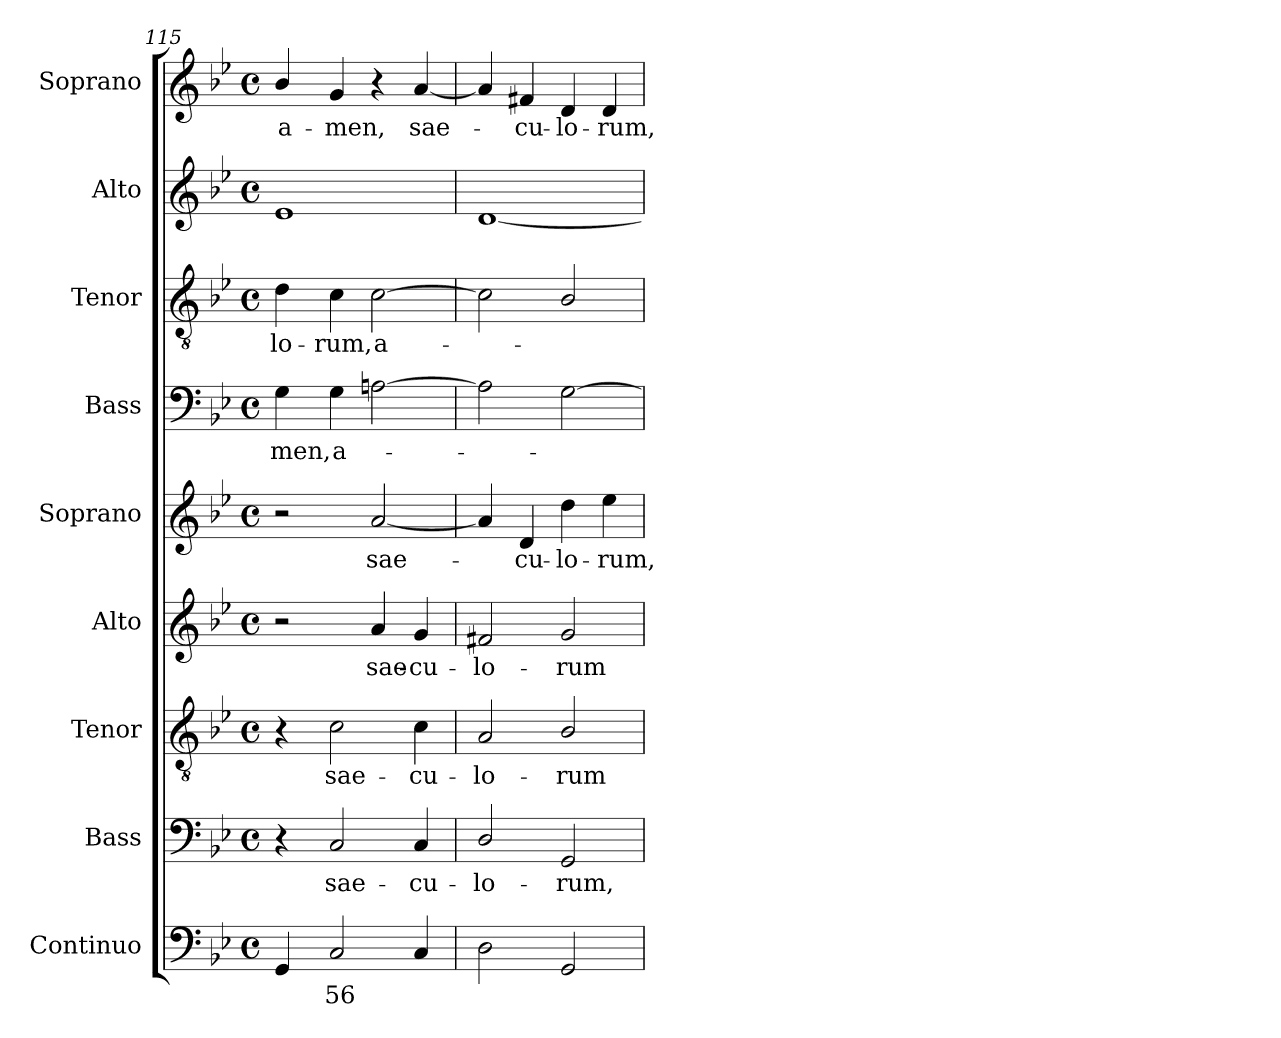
**kern	**text	**kern	**text	**kern	**text	**kern	**text	**kern	**text	**kern	**text	**kern	**text	**kern	**kern	**text
*part9	*part9	*part8	*part8	*part7	*part7	*part6	*part6	*part5	*part5	*part4	*part4	*part3	*part3	*part2	*part1	*part1
*staff9	*staff9	*staff8	*staff8	*staff7	*staff7	*staff6	*staff6	*staff5	*staff5	*staff4	*staff4	*staff3	*staff3	*staff2	*staff1	*staff1
*I"Continuo	*	*I"Bass	*	*I"Tenor	*	*I"Alto	*	*I"Soprano	*	*I"Bass	*	*I"Tenor	*	*I"Alto	*I"Soprano	*
*	*	*I'B.	*	*I'T.	*	*I'A.	*	*I'S.	*	*I'B.	*	*I'T.	*	*I'A.	*I'S.	*
*clefF4	*	*clefF4	*	*clefGv2	*	*clefG2	*	*clefG2	*	*clefF4	*	*clefGv2	*	*clefG2	*clefG2	*
*	*	*	*	*ITrd7c12	*	*	*	*	*	*	*	*ITrd7c12	*	*	*	*
*k[b-e-]	*	*k[b-e-]	*	*k[b-e-]	*	*k[b-e-]	*	*k[b-e-]	*	*k[b-e-]	*	*k[b-e-]	*	*k[b-e-]	*k[b-e-]	*
*B-:	*	*B-:	*	*B-:	*	*B-:	*	*B-:	*	*B-:	*	*B-:	*	*B-:	*B-:	*
*M4/4	*	*M4/4	*	*M4/4	*	*M4/4	*	*M4/4	*	*M4/4	*	*M4/4	*	*M4/4	*M4/4	*
*met(c)	*	*met(c)	*	*met(c)	*	*met(c)	*	*met(c)	*	*met(c)	*	*met(c)	*	*met(c)	*met(c)	*
=115	=115	=115	=115	=115	=115	=115	=115	=115	=115	=115	=115	=115	=115	=115	=115	=115
!	!	!	!	!	!	!	!	!	!	!	!LO:LY:b:color=#000000	!	!	!	!	!
!	!	!	!	!	!	!	!	!	!	!	!	!	!LO:LY:b:color=#000000	!	!	!
!	!	!	!	!	!	!	!	!	!	!	!	!	!	!	!	!LO:LY:b:color=#000000
4GGi/	.	4r	.	4r	.	2r	.	2r	.	4Gi\	-men,	4Di\	-lo-	1e-i	4b-i/	a-
!	!LO:LY:b:color=#000000	!	!	!	!	!	!	!	!	!	!	!	!	!	!	!
!	!	!	!LO:LY:b:color=#000000	!	!	!	!	!	!	!	!	!	!	!	!	!
!	!	!	!	!	!LO:LY:b:color=#000000	!	!	!	!	!	!	!	!	!	!	!
!	!	!	!	!	!	!	!	!	!	!	!LO:LY:b:color=#000000	!	!	!	!	!
!	!	!	!	!	!	!	!	!	!	!	!	!	!LO:LY:b:color=#000000	!	!	!
!	!	!	!	!	!	!	!	!	!	!	!	!	!	!	!	!LO:LY:b:color=#000000
2Ci/	56	2Ci/	sae-	2Ci\	sae-	.	.	.	.	4Gi\	a-	4Ci\	-rum,	.	4gi/	-men,
!	!	!	!	!	!	!	!LO:LY:b:color=#000000	!	!	!	!	!	!	!	!	!
!	!	!	!	!	!	!	!	!	!LO:LY:b:color=#000000	!	!	!	!	!	!	!
!	!	!	!	!	!	!	!	!	!	!	!	!	!LO:LY:b:color=#000000	!	!	!
.	.	.	.	.	.	4ai/	sae-	[2ai/	sae-	[2Ani\	.	[2Ci\	a-	.	4r	.
!	!	!	!LO:LY:b:color=#000000	!	!	!	!	!	!	!	!	!	!	!	!	!
!	!	!	!	!	!LO:LY:b:color=#000000	!	!	!	!	!	!	!	!	!	!	!
!	!	!	!	!	!	!	!LO:LY:b:color=#000000	!	!	!	!	!	!	!	!	!
!	!	!	!	!	!	!	!	!	!	!	!	!	!	!	!	!LO:LY:b:color=#000000
4Ci/	.	4Ci/	-cu-	4Ci\	-cu-	4gi/	-cu-	.	.	.	.	.	.	.	[4ai/	sae-
=116	=116	=116	=116	=116	=116	=116	=116	=116	=116	=116	=116	=116	=116	=116	=116	=116
!	!	!	!LO:LY:b:color=#000000	!	!	!	!	!	!	!	!	!	!	!	!	!
!	!	!	!	!	!LO:LY:b:color=#000000	!	!	!	!	!	!	!	!	!	!	!
!	!	!	!	!	!	!	!LO:LY:b:color=#000000	!	!	!	!	!	!	!	!	!
2Di\	.	2Di/	-lo-	2AAi/	-lo-	2f#Xi/	-lo-	4ai/]	.	2Ai\]	.	2Ci\]	.	[1di	4ai/]	.
!	!	!	!	!	!	!	!	!	!LO:LY:b:color=#000000	!	!	!	!	!	!	!
!	!	!	!	!	!	!	!	!	!	!	!	!	!	!	!	!LO:LY:b:color=#000000
.	.	.	.	.	.	.	.	4di/	-cu-	.	.	.	.	.	4f#Xi/	-cu-
!	!	!	!LO:LY:b:color=#000000	!	!	!	!	!	!	!	!	!	!	!	!	!
!	!	!	!	!	!LO:LY:b:color=#000000	!	!	!	!	!	!	!	!	!	!	!
!	!	!	!	!	!	!	!LO:LY:b:color=#000000	!	!	!	!	!	!	!	!	!
!	!	!	!	!	!	!	!	!	!LO:LY:b:color=#000000	!	!	!	!	!	!	!
!	!	!	!	!	!	!	!	!	!	!	!	!	!	!	!	!LO:LY:b:color=#000000
2GGi/	.	2GGi/	-rum,	2BB-i/	-rum	2gi/	-rum	4ddi\	-lo-	[2Gi\	.	2BB-i/	.	.	4di/	-lo-
!	!	!	!	!	!	!	!	!	!LO:LY:b:color=#000000	!	!	!	!	!	!	!
!	!	!	!	!	!	!	!	!	!	!	!	!	!	!	!	!LO:LY:b:color=#000000
.	.	.	.	.	.	.	.	4ee-i\	-rum,	.	.	.	.	.	4di/	-rum,
=	=	=	=	=	=	=	=	=	=	=	=	=	=	=	=	=
*-	*-	*-	*-	*-	*-	*-	*-	*-	*-	*-	*-	*-	*-	*-	*-	*-
